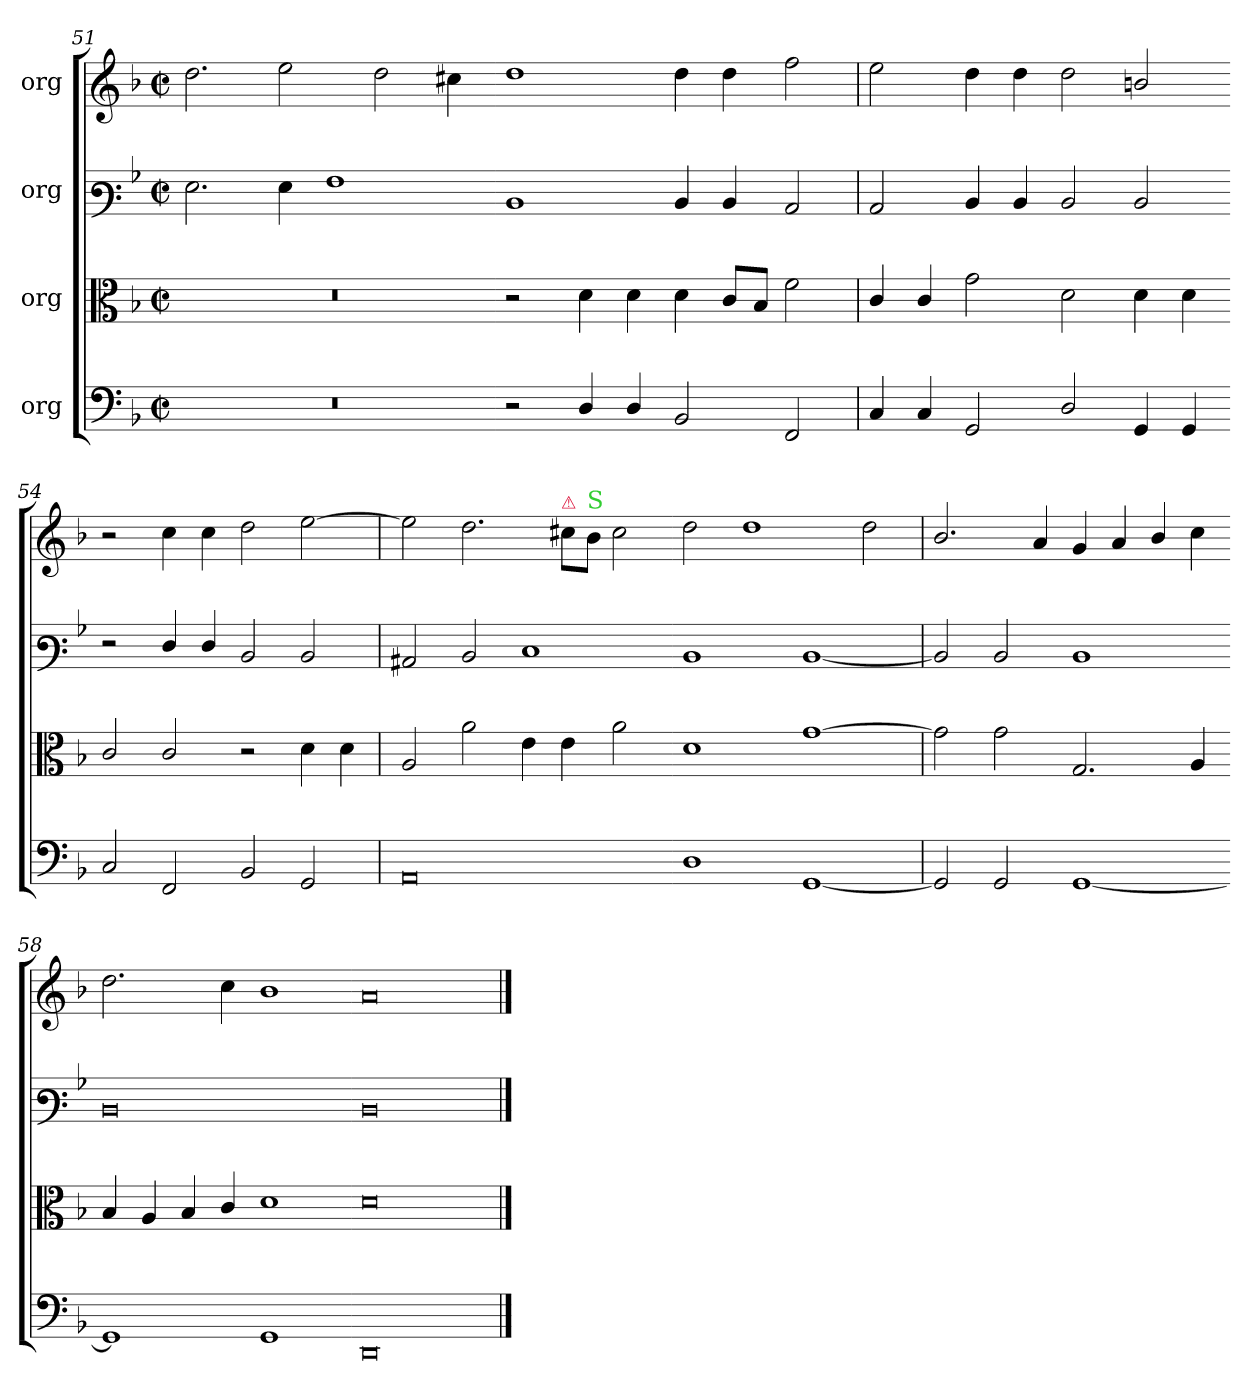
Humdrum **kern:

**kern	**kern	**kern	**kern
*part4	*part3	*part2	*part1
*staff4	*staff3	*staff2	*staff1
*I"org	*I"org	*I"org	*I"org
*clefF4	*clefC3	*clefF3	*clefG2
*k[b-]	*k[b-]	*k[b-]	*k[b-]
*M2/1	*M2/1	*M2/1	*M2/1
*met(c|)	*met(c|)	*met(c|)	*met(c|)
=51	=51	=51	=51
0r	0r	2.G\	2.dd\
.	.	4G\	2ee\
.	.	1A	.
.	.	.	2dd\
.	.	.	4cc#X\
=52-	=52-	=52-	=52-
2r	2r	1D	1dd
4D/	4d\	.	.
4D/	4d\	.	.
2BB-/	4d\	4D/	4dd\
.	8c/L	4D/	4dd\
.	8B-/J	.	.
2FF/	2f\	2C/	2ff\
=53	=53	=53	=53
4C/	4c/	2C/	2ee\
4C/	4c/	.	.
2GG/	2g\	4D/	4dd\
.	.	4D/	4dd\
2D/	2d\	2D/	2dd\
4GG/	4d\	2D/	2bn/
4GG/	4d\	.	.
=54-	=54-	=54-	=54-
2C/	2c/	2r	2r
2FF/	2c/	4F/	4cc\
.	.	4F/	4cc\
2BB-/	2r	2D/	2dd\
2GG/	4d\	2D/	[2ee\
.	4d\	.	.
=55	=55	=55	=55
0AA	2A/	2C#X/	2ee\]
.	2a\	2D/	2.dd\
.	4e\	1E	.
!	!	!	!LO:TX:a:color=crimson:t=⚠
.	4e\	.	8cc#X\L
!	!	!	!LO:TX:a:color=limegreen:t=S
.	.	.	8b-\J
.	2a\	.	2cc#\
=56-	=56-	=56-	=56-
1D	1d	1D	2dd\
.	.	.	1dd
[1GG	[1g	[1D	.
.	.	.	2dd\
=57	=57	=57	=57
2GG!/]	2g!\]	2D!/]	2.b-/
2GG/	2g\	2D/	.
.	.	.	4a/
[1GG	2.G/	1D	4g/
.	.	.	4a/
.	.	.	4b-/
.	4A/	.	4cc\
=58-	=58-	=58-	=58-
1GG]	4B-/	0D	2.dd\
.	4A/	.	.
.	4B-/	.	.
.	4c/	.	4cc\
1GG	1d	.	1b-
=59-	=59-	=59-	=59-
0DD	0d	0D	0a
==	==	==	==
*-	*-	*-	*-
